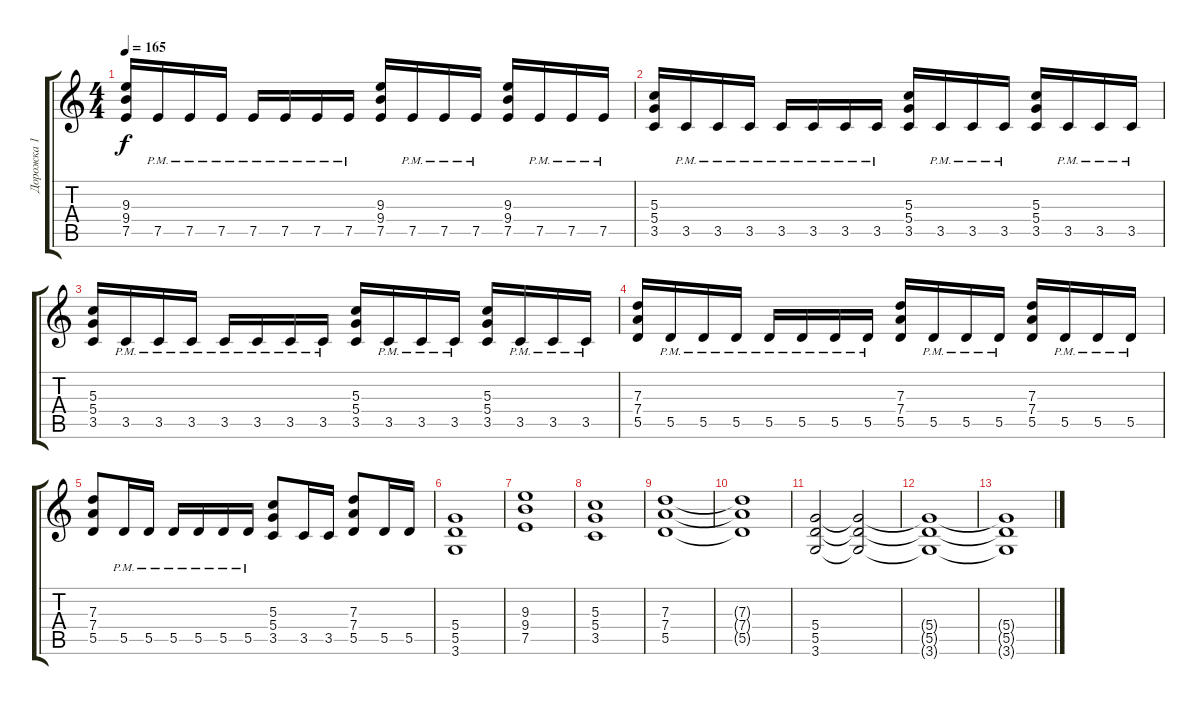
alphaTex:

\track ("Дорожка 1" "Дорожка 1") {instrument overdrivenguitar}
\staff {score tabs}
\tuning (E4 B3 G3 D3 A2 E2) {hide}
\ts (4 4)
\tempo 165
\clef g2
\ks c
(9.3 9.4 7.5).16{dy f} 7.5{pm}.16 7.5{pm}.16 7.5{pm}.16 7.5{pm}.16 7.5{pm}.16 7.5{pm}.16 7.5{pm}.16 (9.3 9.4 7.5).16 7.5{pm}.16 7.5{pm}.16 7.5{pm}.16 (9.3 9.4 7.5).16 7.5{pm}.16 7.5{pm}.16 7.5{pm}.16 |
(5.3 5.4 3.5).16 3.5{pm}.16 3.5{pm}.16 3.5{pm}.16 3.5{pm}.16 3.5{pm}.16 3.5{pm}.16 3.5{pm}.16 (5.3 5.4 3.5).16 3.5{pm}.16 3.5{pm}.16 3.5{pm}.16 (5.3 5.4 3.5).16 3.5{pm}.16 3.5{pm}.16 3.5{pm}.16 |
(5.3 5.4 3.5).16 3.5{pm}.16 3.5{pm}.16 3.5{pm}.16 3.5{pm}.16 3.5{pm}.16 3.5{pm}.16 3.5{pm}.16 (5.3 5.4 3.5).16 3.5{pm}.16 3.5{pm}.16 3.5{pm}.16 (5.3 5.4 3.5).16 3.5{pm}.16 3.5{pm}.16 3.5{pm}.16 |
(7.3 7.4 5.5).16 5.5{pm}.16 5.5{pm}.16 5.5{pm}.16 5.5{pm}.16 5.5{pm}.16 5.5{pm}.16 5.5{pm}.16 (7.3 7.4 5.5).16 5.5{pm}.16 5.5{pm}.16 5.5{pm}.16 (7.3 7.4 5.5).16 5.5{pm}.16 5.5{pm}.16 5.5{pm}.16 |
(7.3 7.4 5.5).8 5.5{pm}.16 5.5{pm}.16 5.5{pm}.16 5.5{pm}.16 5.5{pm}.16 5.5{pm}.16 (5.3 5.4 3.5).8 3.5.16 3.5.16 (7.3 7.4 5.5).8 5.5.16 5.5.16 |
(5.4 5.5 3.6).1 |
(9.3 9.4 7.5).1 |
(5.3 5.4 3.5).1 |
(7.3 7.4 5.5).1 |
(7.3{t} 7.4{t} 5.5{t}).1 |
(5.4 5.5 3.6).2 (5.4{t} 5.5{t} 3.6{t}).2 |
(5.4{t} 5.5{t} 3.6{t}).1 |
(5.4{t} 5.5{t} 3.6{t}).1
